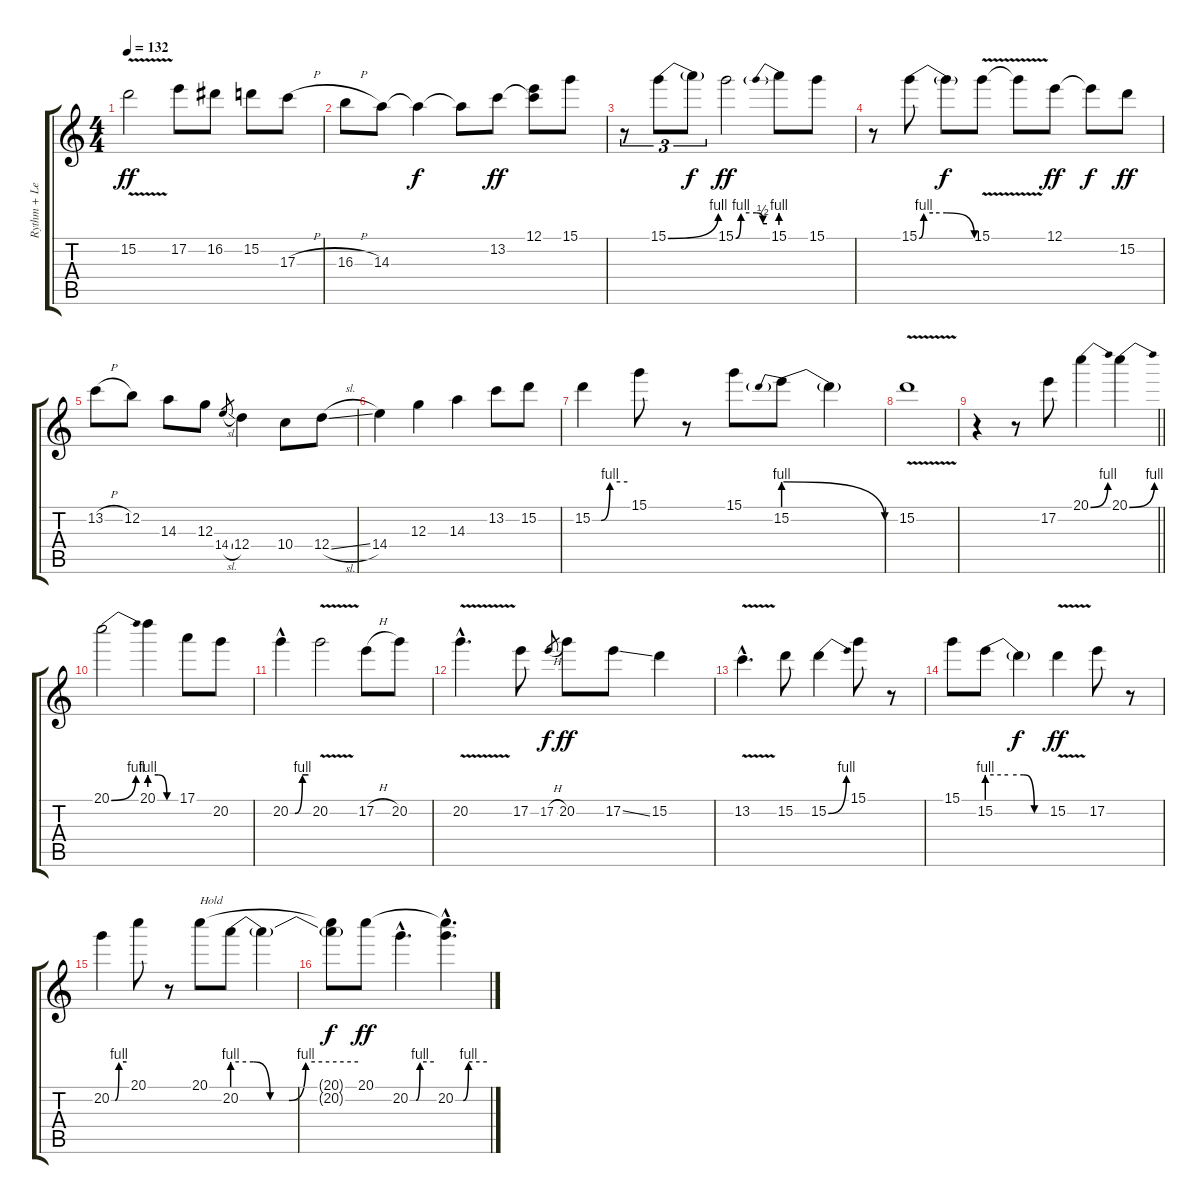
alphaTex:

\track ("Rythm + Lead RP" "Rythm + Le") {instrument electricguitarjazz}
\staff {score tabs}
\tuning (E4 B3 G3 D3 A2 E2) {hide}
\ts (4 4)
\tempo 132
\clef g2
\ks c
15.2{v}.2{dy ff} 17.2.8 16.2.8 15.2.8 17.3{h}.8 |
16.3{h}.8 14.3.8 14.3{t}.4{dy f} 14.3{t}.8 13.2.8{dy ff} (12.1 13.2{t}).8 15.1.8 |
r.8{tu (3 2)} 15.1{be (bend 0 0 60 4)}.8{tu (3 2)} 15.1{t}.8{tu (3 2) dy f} 15.1{be (custom 0 0 10 4 40 4 52 2 60 2)}.2{dy ff} 15.1{be (prebend 0 4 60 4)}.8 15.1.8 |
r.8 15.1{be (custom 0 0 5 4 15 4 30 4 60 0)}.8 15.1{t}.8{dy f} 15.1{v}.8 15.1{t}.8 12.1.8{dy ff} 12.1{t}.8{dy f} 15.2.8{dy ff} |
13.2{h}.8 12.2.8 14.3.8 12.3.8 14.4{sl}.8{gr} 12.4.4 10.4.8 12.4{sl}.8 |
14.4.4 12.3.4 14.3.4 13.2.8 15.2.8 |
15.2{be (custom 0 0 15 0 30 4 60 4)}.4 15.1.8 r.8 15.1.8 15.2{be (prebendrelease 0 4 60 0)}.8 15.2{t}.4 |
15.2{v}.1 |
\barLineRight lightlight
r.4 r.8 17.2.8 20.1{be (bend 0 0 60 4)}.4 20.1{be (bend 0 0 60 4)}.4 |
20.1{be (bend 0 0 60 4)}.2 20.1{be (custom 0 4 20 4 40 0 60 0)}.4 17.1.8 20.2.8 |
20.2{be (custom 0 0 15 0 40 4 60 4) hac}.4 20.2{v}.2 17.2{h}.8 20.2.8 |
20.2{v hac}.4{d} 17.2.8 17.2{h}.8{gr dy f} 20.2.8{dy ff} 17.2{ss}.8 15.2.4 |
13.2{v hac}.4{d} 15.2.8 15.2{be (bend 0 0 60 4)}.4 15.1.8 r.8 |
15.1.8 15.2{be (custom 0 4 20 4 35 4 45 0 60 0)}.8 15.2{t}.4{dy f} 15.2{v}.4{dy ff} 17.2.8 r.8 |
20.2{be (custom 0 0 15 0 30 4 60 4)}.4 20.1.8 r.8 20.1.8{txt "Hold"} 20.2{be (custom 0 4 10 4 18 0 27 0 35 4 60 4)}.8 20.2{t}.4 |
(20.1{t} 20.2{t}).8{dy f} 20.1.8{dy ff} 20.2{be (custom 0 0 15 0 25 4 60 4) hac}.4{d} (20.1{hac t} 20.2{be (custom 0 0 15 0 25 4 60 4) hac}).4{d}
